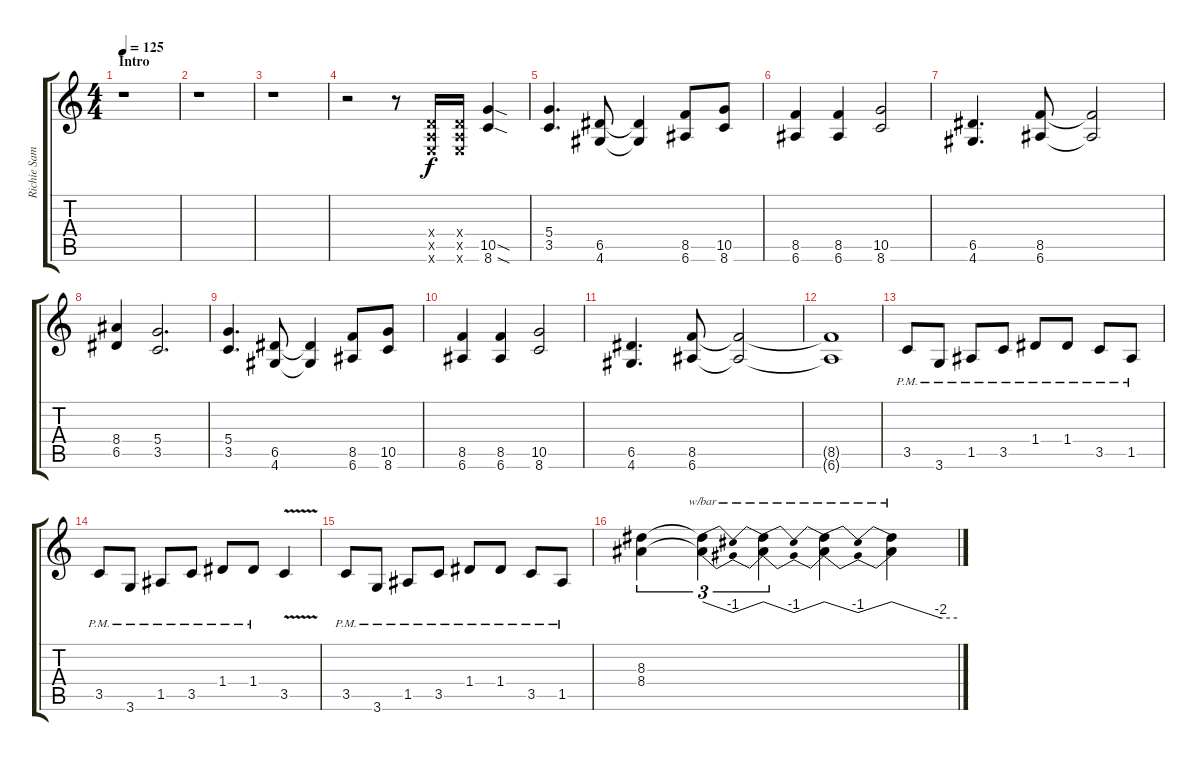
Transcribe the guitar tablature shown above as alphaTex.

\track ("Richie Sambora (Rythm)" "Richie Sam") {instrument overdrivenguitar}
\staff {score tabs}
\tuning (E4 B3 G3 D3 A2 E2) {hide}
\ts (4 4)
\section ("" "Intro")
\tempo 125
\clef g2
\ks c
r.1{dy f instrument overdrivenguitar} |
r.1 |
r.1 |
r.2 r.8 (0.4{x} 0.5{x} 0.6{x}).16 (0.4{x} 0.5{x} 0.6{x}).16 (10.5{sod} 8.6{sod}).4 |
(5.4 3.5).4{d} (6.5 4.6).8 (6.5{t} 4.6{t}).4 (8.5 6.6).8 (10.5 8.6).8 |
(8.5 6.6).4 (8.5 6.6).4 (10.5 8.6).2 |
(6.5 4.6).4{d} (8.5 6.6).8 (8.5{t} 6.6{t}).2 |
(8.4 6.5).4 (5.4 3.5).2{d} |
(5.4 3.5).4{d} (6.5 4.6).8 (6.5{t} 4.6{t}).4 (8.5 6.6).8 (10.5 8.6).8 |
(8.5 6.6).4 (8.5 6.6).4 (10.5 8.6).2 |
(6.5 4.6).4{d} (8.5 6.6).8 (8.5{t} 6.6{t}).2 |
(8.5{t} 6.6{t}).1 |
3.5{pm}.8 3.6{pm}.8 1.5{pm}.8 3.5{pm}.8 1.4{pm}.8 1.4{pm}.8 3.5{pm}.8 1.5{pm}.8 |
3.5{pm}.8 3.6{pm}.8 1.5{pm}.8 3.5{pm}.8 1.4{pm}.8 1.4{pm}.8 3.5{v}.4 |
3.5{pm}.8 3.6{pm}.8 1.5{pm}.8 3.5{pm}.8 1.4{pm}.8 1.4{pm}.8 3.5{pm}.8 1.5{pm}.8 |
(8.3 8.4).4{tu (3 2)} (8.3{t} 8.4{t}).4{tu (3 2) tbe (dip default 0 0 30 -4 60 0)} (8.3{t} 8.4{t}).4{tu (3 2) tbe (dip default 0 0 30 -4 60 0)} (8.3{t} 8.4{t}).4{tbe (dip default 0 0 30 -4 60 0)} (8.3{t} 8.4{t}).4{tbe (custom default 0 0 45 -8 60 -8)}
